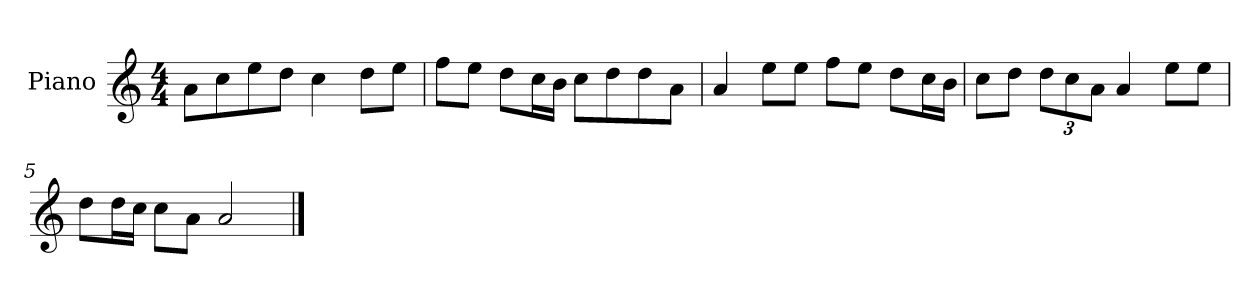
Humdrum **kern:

**kern
*part1
*staff1
*I"Piano
*I'P-no
*clefG2
*k[]
*M4/4
*MM90
=1
8a\L
8cc\
8ee\
8dd\J
4cc\
8dd\L
8ee\J
=2
8ff\L
8ee\J
8dd\L
16cc\L
16b\JJ
8cc\L
8dd\
8dd\
8a\J
=3
4a/
8ee\L
8ee\J
8ff\L
8ee\J
8dd\L
16cc\L
16b\JJ
=4
8cc\L
8dd\J
*Xbrackettup
12dd\L
12cc\
12a\J
4a/
8ee\L
8ee\J
=5
8dd\L
16dd\L
16cc\JJ
8cc\L
8a\J
2a/
==
*-
